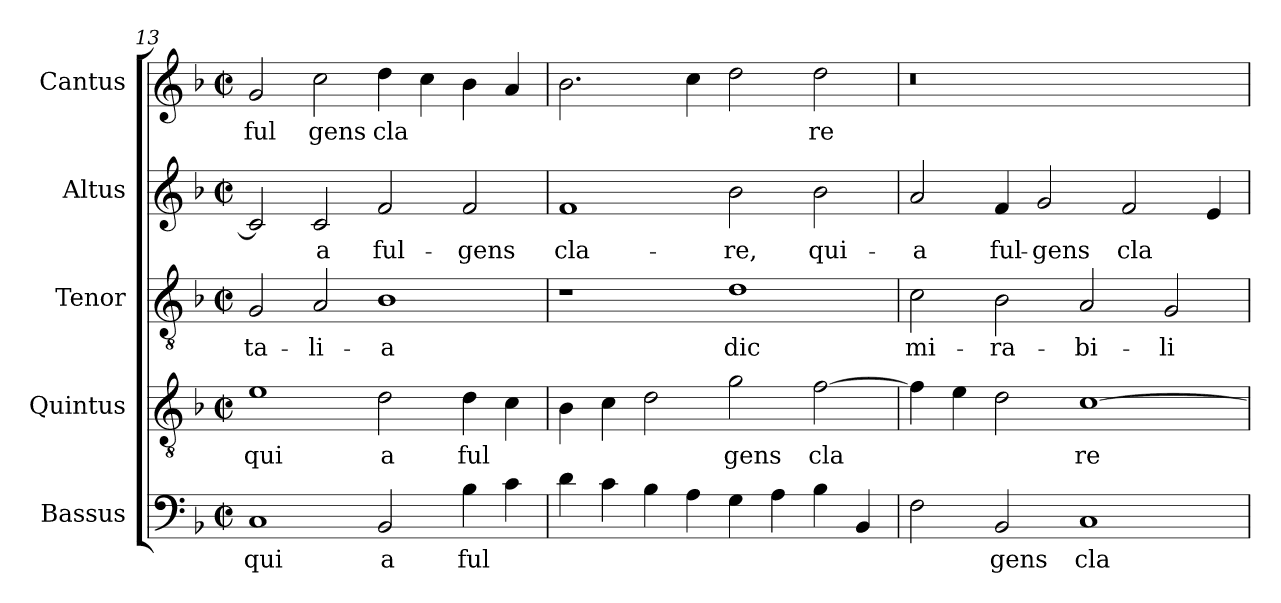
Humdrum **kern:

**kern	**text	**kern	**text	**kern	**text	**kern	**text	**kern	**text
*part5	*part5	*part4	*part4	*part3	*part3	*part2	*part2	*part1	*part1
*staff5	*staff5	*staff4	*staff4	*staff3	*staff3	*staff2	*staff2	*staff1	*staff1
*I"Bassus	*	*I"Quintus	*	*I"Tenor	*	*I"Altus	*	*I"Cantus	*
*clefF4	*	*clefGv2	*	*clefGv2	*	*clefG2	*	*clefG2	*
*k[b-]	*	*k[b-]	*	*k[b-]	*	*k[b-]	*	*k[b-]	*
*F:	*	*F:	*	*F:	*	*F:	*	*F:	*
*M2/2	*	*M2/2	*	*M2/2	*	*M2/2	*	*M2/2	*
*met(c|)	*	*met(c|)	*	*met(c|)	*	*met(c|)	*	*met(c|)	*
=13	=13	=13	=13	=13	=13	=13	=13	=13	=13
!	!LO:LY:b:cj	!	!LO:LY:b:cj	!	!LO:LY:b:cj	!	!LO:LY:b:cj	!	!LO:LY:b:cj
1C	qui	1e	qui	2G/	ta-	2c/]	--	2g/	ful
!	!	!	!	!	!LO:LY:b:cj	!	!LO:LY:b:cj	!	!LO:LY:b:cj
.	.	.	.	2A/	-li-	2c/	-a	2cc\	gens
!	!LO:LY:b:cj	!	!LO:LY:b:cj	!	!LO:LY:b:cj	!	!LO:LY:b:cj	!	!LO:LY:b:cj
2BB-/	a	2d\	a	1B-	-a	2f/	ful-	4dd\	cla
!	!	!	!	!	!	!	!	!	!LO:LY:b:cj
.	.	.	.	.	.	.	.	4cc\	.
!	!LO:LY:b:cj	!	!LO:LY:b:cj	!	!	!	!LO:LY:b:cj	!	!LO:LY:b:cj
4B-\	ful	4d\	ful	.	.	2f/	-gens	4b-\	.
!	!LO:LY:b:cj	!	!LO:LY:b:cj	!	!	!	!	!	!LO:LY:b:cj
4c\	.	4c\	.	.	.	.	.	4a/	.
=14	=14	=14	=14	=14	=14	=14	=14	=14	=14
!	!LO:LY:b:cj	!	!LO:LY:b:cj	!	!	!	!LO:LY:b:cj	!	!LO:LY:b:cj
4d\	.	4B-\	.	1r	.	1f	cla-	2.b-\	.
!	!LO:LY:b:cj	!	!LO:LY:b:cj	!	!	!	!	!	!
4c\	.	4c\	.	.	.	.	.	.	.
!	!LO:LY:b:cj	!	!LO:LY:b:cj	!	!	!	!	!	!
4B-\	.	2d\	.	.	.	.	.	.	.
!	!LO:LY:b:cj	!	!	!	!	!	!	!	!LO:LY:b:cj
4A\	.	.	.	.	.	.	.	4cc\	.
!	!LO:LY:b:cj	!	!LO:LY:b:cj	!	!LO:LY:b:cj	!	!LO:LY:b:cj	!	!LO:LY:b:cj
4G\	.	2g\	gens	1d	dic	2b-\	-re,	2dd\	.
!	!LO:LY:b:cj	!	!	!	!	!	!	!	!
4A\	.	.	.	.	.	.	.	.	.
!	!LO:LY:b:cj	!	!LO:LY:b:cj	!	!	!	!LO:LY:b:cj	!	!LO:LY:b:cj
4B-\	.	[>2f\	cla	.	.	2b-\	qui-	2dd\	re
!	!LO:LY:b:cj	!	!	!	!	!	!	!	!
4BB-/	.	.	.	.	.	.	.	.	.
=15	=15	=15	=15	=15	=15	=15	=15	=15	=15
!	!LO:LY:b:cj	!	!LO:LY:b:cj	!	!LO:LY:b:cj	!	!LO:LY:b:cj	!	!
2F\	.	4f\]	.	2c\	mi-	2a/	-a	0r	.
!	!	!	!LO:LY:b:cj	!	!	!	!	!	!
.	.	4e\	.	.	.	.	.	.	.
!	!LO:LY:b:cj	!	!LO:LY:b:cj	!	!LO:LY:b:cj	!	!LO:LY:b:cj	!	!
2BB-/	gens	2d\	.	2B-\	-ra-	4f/	ful-	.	.
!	!	!	!	!	!	!	!LO:LY:b:cj	!	!
.	.	.	.	.	.	2g/	-gens	.	.
!	!LO:LY:b:cj	!	!LO:LY:b:cj	!	!LO:LY:b:cj	!	!	!	!
1C	cla	[>1c	re	2A/	-bi-	.	.	.	.
!	!	!	!	!	!	!	!LO:LY:b:cj	!	!
.	.	.	.	.	.	2f/	cla-	.	.
!	!	!	!	!	!LO:LY:b:cj	!	!	!	!
.	.	.	.	2G/	-li-	.	.	.	.
!	!	!	!	!	!	!	!LO:LY:b:cj	!	!
.	.	.	.	.	.	4e/	--	.	.
=	=	=	=	=	=	=	=	=	=
*-	*-	*-	*-	*-	*-	*-	*-	*-	*-
